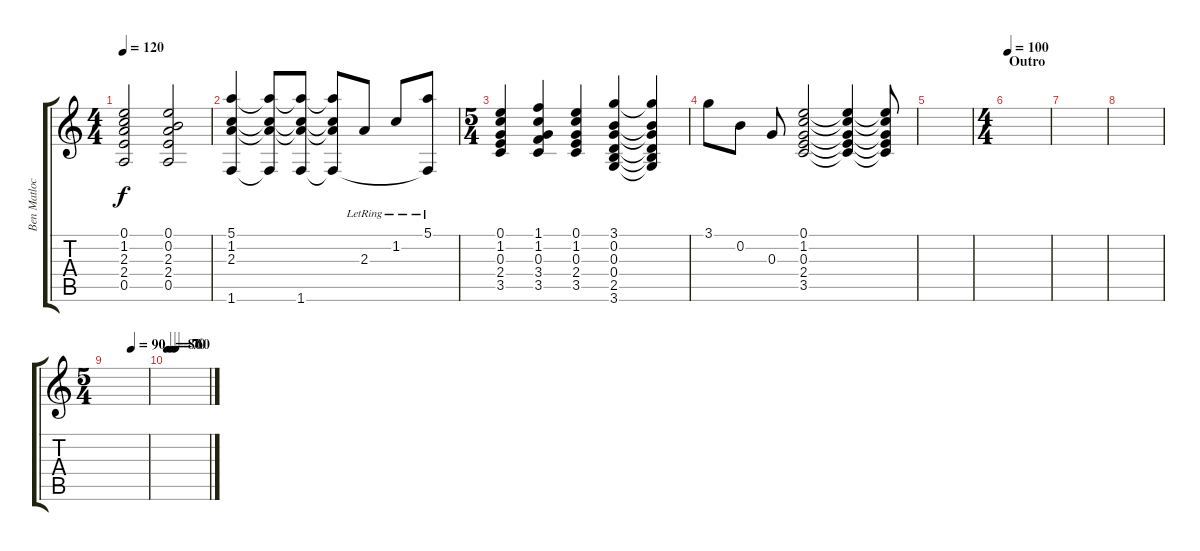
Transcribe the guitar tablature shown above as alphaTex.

\track ("Ben Matlock" "Ben Matloc") {instrument overdrivenguitar}
\staff {score tabs}
\tuning (E4 B3 G3 D3 A2 E2) {hide}
\ts (4 4)
\tempo 120
\clef g2
\ks c
(0.1 1.2 2.3 2.4 0.5).2{dy f volume 8} (0.1 0.2 2.3 2.4 0.5).2 |
(5.1 1.2 2.3 1.6).4{volume 4} (5.1{t} 1.2{t} 2.3{t} 1.6{t}).8 (5.1{t} 1.2{t} 2.3{t} 1.6).8 (5.1{t} 1.2{t} 2.3{t} 1.6{t}).8 2.3{lr}.8 1.2{lr}.8 (5.1{lr} 1.6{t}).8 |
\ts (5 4)
(0.1 1.2 0.3 2.4 3.5).4{volume 2} (1.1 1.2 0.3 3.4 3.5).4 (0.1 1.2 0.3 2.4 3.5).4 (3.1 0.2 0.3 0.4 2.5 3.6).4 (3.1{t} 0.2{t} 0.3{t} 0.4{t} 2.5{t} 3.6{t}).4 |
3.1.8{volume 0} 0.2.8 0.3.8 (0.1 1.2 0.3 2.4 3.5).2 (0.1{t} 1.2{t} 0.3{t} 2.4{t} 3.5{t}).4 (0.1{t} 1.2{t} 0.3{t} 2.4{t} 3.5{t}).8 |
|
\ts (4 4)
\section ("" "Outro")
\tempo 100
|
|
|
\ts (5 4)
\tempo (90 0.6)
|
\tempo 80
\tempo (70 0.1)
\tempo (60 0.2)
